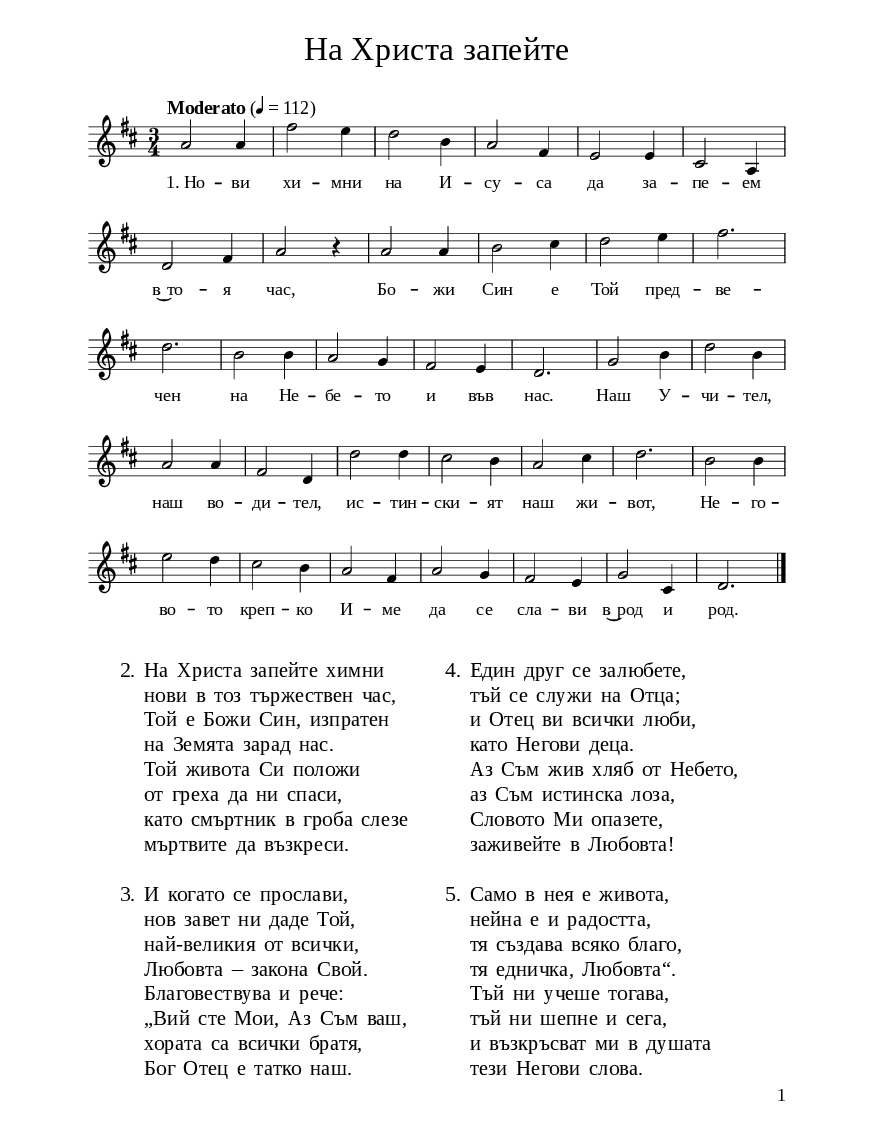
\version "2.24.2"

% include paper part and global functions
\include "include/globals.ily"

\bookpart {
  \label #'ref060
  \tocItem \markup "На Христа запейте "
  \include "include/bookpart-paper.ily"
  \score {
    \include "include/score-layout.ily"

    \new Voice \absolute  {
      \clef treble
      \key d \major
      \time 3/4
      \tempoFunc "Moderato" 4 "112"
      \autoBeamOff


      a'2 a'4| fis''2 e''4| d''2 b'4 | a'2 fis'4 | e'2 e'4 | cis'2 a4 | \break

      d'2 fis'4 | a'2 r4| a'2 a'4| b'2 cis''4 | d''2 e''4| fis''2.| \break

      d''2. |  b'2 b'4| a'2 g'4 | fis'2 e'4 | d'2. | g'2 b'4 | d''2 b'4| \break

      a'2 a'4 | fis'2 d'4 | d''2 d''4 | cis''2 b'4 | a'2 cis''4 | d''2. | b'2 b'4 |  \break

      e''2 d''4 | cis''2 b'4 | a'2 fis'4 | a'2 g'4 | fis'2 e'4 | g'2 cis'4| d'2. | \bar "|." \break
    }

    \addlyrics {
      "1. Но" -- ви хи -- мни на И -- су -- са да за -- пе -- ем
      в~то -- я час, Бо -- жи Син е Той пред -- ве --
      чен на Не -- бе -- то и във нас.  Наш У -- чи -- тел,
      наш во -- ди -- тел, ис -- тин -- ски -- ят наш жи -- вот, Не -- го --
      во -- то креп -- ко И -- ме да се сла -- ви в~род и род.
    }

    \header {
      title = \titleFunc "На Христа запейте" "Na Hrista zapejte"
    }

    \midi{}

  } % score

  \markup \empty-one

  \markup \fontsize #bgCoupletFontSize {
    \hspace #3
    \override #`(baseline-skip . ,bgCoupletBaselineSkip)
    \column {
      \line {   2.  На Христа запейте химни  }

      \line {   "   " нови в тоз тържествен час, }

      \line {   "   " Той е Божи Син, изпратен }

      \line {   "   " на Земята зарад нас. }

      \line {   "   " Той живота Си положи }

      \line {   "   " от греха да ни спаси, }

      \line {   "   " като смъртник в гроба слезе }

      \line {   "   " мъртвите да възкреси. }
      \line {   "   "}

      \line {   3.  И когато се прослави, }

      \line {   "   " нов завет ни даде Той, }

      \line {   "   " най-великия от всички, }

      \line {   "   " Любовта – закона Свой. }

      \line {   "   " Благовествува и рече: }

      \line {   "   " „Вий сте Мои, Aз Съм ваш, }

      \line {   "   " хората са всички братя, }

      \line {   "   " Бог Отец е татко наш. }

    }

    \hspace #3
    \override #`(baseline-skip . ,bgCoupletBaselineSkip)
    \column {


      \line {  4.  Един друг се залюбете, }

      \line {   "   " тъй се служи на Отца; }

      \line {   "   " и Отец ви всички люби, }

      \line {   "   " като Негови деца. }

      \line {   "   " Аз Съм жив хляб от Небето, }

      \line {   "   " аз Съм истинска лоза, }

      \line {   "   " Словото Ми опазете, }

      \line {   "   " заживейте в Любовта! }
      \line {   "   "}

      \line {   5.  Само в нея е живота, }

      \line {   "   " нейна е и радостта, }

      \line {   "   " тя създава всяко благо, }

      \line {   "   " тя едничка, Любовта“. }

      \line {   "   " Тъй ни учеше тогава,  }

      \line {   "   " тъй ни шепне и сега, }

      \line {   "   " и възкръсват ми в душата }

      \line {   "   " тези Негови слова. }


    }

  } % markup


} % bookpart
